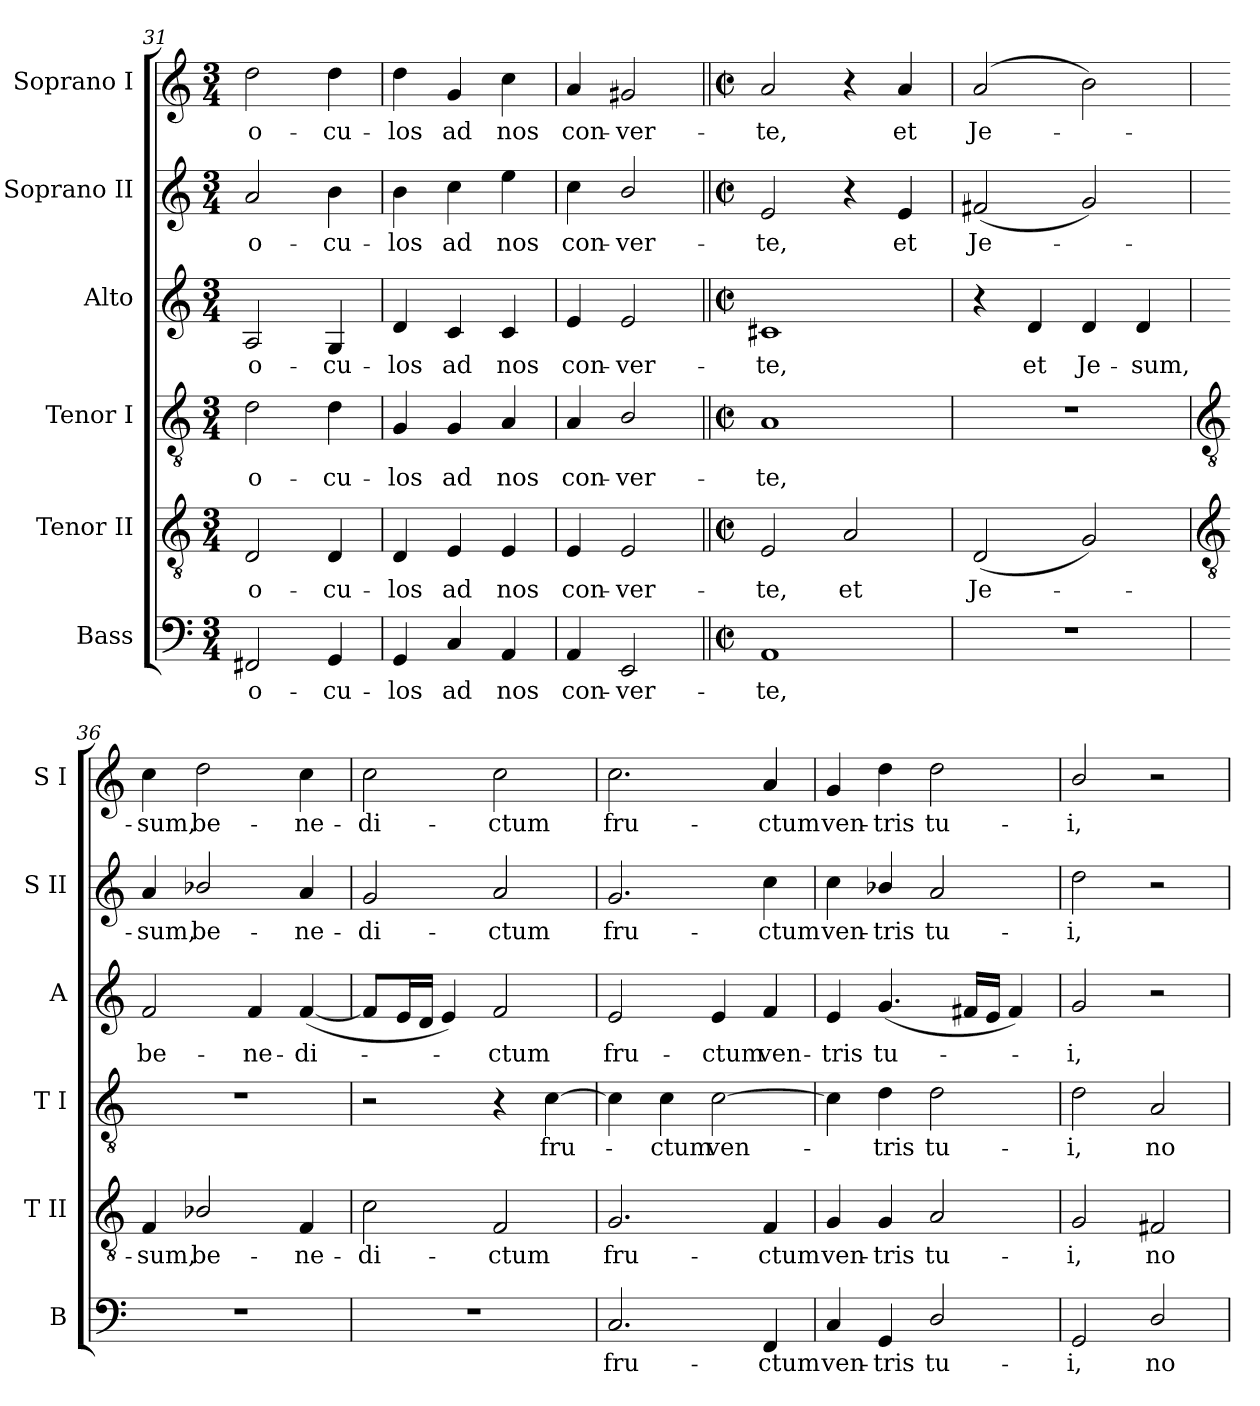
**kern	**text	**kern	**text	**kern	**text	**kern	**text	**kern	**text	**kern	**text
*part6	*part6	*part5	*part5	*part4	*part4	*part3	*part3	*part2	*part2	*part1	*part1
*staff6	*staff6	*staff5	*staff5	*staff4	*staff4	*staff3	*staff3	*staff2	*staff2	*staff1	*staff1
*I"Bass	*	*I"Tenor II	*	*I"Tenor I	*	*I"Alto	*	*I"Soprano II	*	*I"Soprano I	*
*I'B	*	*I'T II	*	*I'T I	*	*I'A	*	*I'S II	*	*I'S I	*
*clefF4	*	*clefGv2	*	*clefGv2	*	*clefG2	*	*clefG2	*	*clefG2	*
*k[]	*	*k[]	*	*k[]	*	*k[]	*	*k[]	*	*k[]	*
*C:	*	*C:	*	*C:	*	*C:	*	*C:	*	*C:	*
*M3/4	*	*M3/4	*	*M3/4	*	*M3/4	*	*M3/4	*	*M3/4	*
=31	=31	=31	=31	=31	=31	=31	=31	=31	=31	=31	=31
!	!LO:LY:b	!	!LO:LY:b	!	!LO:LY:b	!	!LO:LY:b	!	!LO:LY:b	!	!LO:LY:b
2FF#X	o-	2D	o-	2d	o-	2A	o-	2a	o-	2dd	o-
!	!LO:LY:b	!	!LO:LY:b	!	!LO:LY:b	!	!LO:LY:b	!	!LO:LY:b	!	!LO:LY:b
4GG	-cu-	4D	-cu-	4d	-cu-	4G	-cu-	4b	-cu-	4dd	-cu-
=32	=32	=32	=32	=32	=32	=32	=32	=32	=32	=32	=32
!	!LO:LY:b	!	!LO:LY:b	!	!LO:LY:b	!	!LO:LY:b	!	!LO:LY:b	!	!LO:LY:b
4GG	-los	4D	-los	4G	-los	4d	-los	4b	-los	4dd	-los
!	!LO:LY:b	!	!LO:LY:b	!	!LO:LY:b	!	!LO:LY:b	!	!LO:LY:b	!	!LO:LY:b
4C	ad	4E	ad	4G	ad	4c	ad	4cc	ad	4g	ad
!	!LO:LY:b	!	!LO:LY:b	!	!LO:LY:b	!	!LO:LY:b	!	!LO:LY:b	!	!LO:LY:b
4AA	nos	4E	nos	4A	nos	4c	nos	4ee	nos	4cc	nos
=33	=33	=33	=33	=33	=33	=33	=33	=33	=33	=33	=33
!	!LO:LY:b	!	!LO:LY:b	!	!LO:LY:b	!	!LO:LY:b	!	!LO:LY:b	!	!LO:LY:b
4AA	con-	4E	con-	4A	con-	4e	con-	4cc	con-	4a	con-
!	!LO:LY:b	!	!LO:LY:b	!	!LO:LY:b	!	!LO:LY:b	!	!LO:LY:b	!	!LO:LY:b
2EE	-ver-	2E	-ver-	2B/	-ver-	2e	-ver-	2b/	-ver-	2g#X	-ver-
=34||	=34||	=34||	=34||	=34||	=34||	=34||	=34||	=34||	=34||	=34||	=34||
*M2/2	*	*M2/2	*	*M2/2	*	*M2/2	*	*M2/2	*	*M2/2	*
*met(c|)	*	*met(c|)	*	*met(c|)	*	*met(c|)	*	*met(c|)	*	*met(c|)	*
!	!LO:LY:b	!	!LO:LY:b	!	!LO:LY:b	!	!LO:LY:b	!	!LO:LY:b	!	!LO:LY:b
1AA	-te,	2E	-te,	1A	-te,	1c#X	-te,	2e	-te,	2a	-te,
!	!	!	!LO:LY:b	!	!	!	!	!	!	!	!
.	.	2A	et	.	.	.	.	4r	.	4r	.
!	!	!	!	!	!	!	!	!	!LO:LY:b	!	!LO:LY:b
.	.	.	.	.	.	.	.	4e	et	4a	et
=35	=35	=35	=35	=35	=35	=35	=35	=35	=35	=35	=35
!	!	!	!LO:LY:b	!	!	!	!	!	!LO:LY:b	!	!LO:LY:b
1r	.	(<2D	Je-	1r	.	4r	.	(<2f#X	Je-	(<2a	Je-
!	!	!	!	!	!	!	!LO:LY:b	!	!	!	!
.	.	.	.	.	.	4d	et	.	.	.	.
!	!	!	!	!	!	!	!LO:LY:b	!	!	!	!
.	.	2G)	.	.	.	4d	Je-	2g)	.	2b)	.
!	!	!	!	!	!	!	!LO:LY:b	!	!	!	!
.	.	.	.	.	.	4d	-sum,	.	.	.	.
!!LO:LB:g=z
=36	=36	=36	=36	=36	=36	=36	=36	=36	=36	=36	=36
*	*	*clefGv2	*	*clefGv2	*	*	*	*	*	*	*
!	!	!	!LO:LY:b	!	!	!	!LO:LY:b	!	!LO:LY:b	!	!LO:LY:b
1r	.	4F	sum,	1r	.	2f	be-	4a	sum,	4cc	sum,
!	!	!	!LO:LY:b	!	!	!	!	!	!LO:LY:b	!	!LO:LY:b
.	.	2B-X/	be-	.	.	.	.	2b-X/	be-	2dd	be-
!	!	!	!	!	!	!	!LO:LY:b	!	!	!	!
.	.	.	.	.	.	4f	-ne-	.	.	.	.
!	!	!	!LO:LY:b	!	!	!	!LO:LY:b	!	!LO:LY:b	!	!LO:LY:b
.	.	4F	-ne-	.	.	(<[4f	-di-	4a	-ne-	4cc	-ne-
=37	=37	=37	=37	=37	=37	=37	=37	=37	=37	=37	=37
!	!	!	!LO:LY:b	!	!	!	!	!	!LO:LY:b	!	!LO:LY:b
1r	.	2c	-di-	2r	.	8fL]	.	2g	-di-	2cc	-di-
.	.	.	.	.	.	16eL	.	.	.	.	.
.	.	.	.	.	.	16dJJ	.	.	.	.	.
.	.	.	.	.	.	4e)	.	.	.	.	.
!	!	!	!LO:LY:b	!	!	!	!LO:LY:b	!	!LO:LY:b	!	!LO:LY:b
.	.	2F	-ctum	4r	.	2f	ctum	2a	-ctum	2cc	-ctum
!	!	!	!	!	!LO:LY:b	!	!	!	!	!	!
.	.	.	.	[4c	fru-	.	.	.	.	.	.
=38	=38	=38	=38	=38	=38	=38	=38	=38	=38	=38	=38
!	!LO:LY:b	!	!LO:LY:b	!	!	!	!LO:LY:b	!	!LO:LY:b	!	!LO:LY:b
2.C	fru-	2.G	fru-	4c]	.	2e	fru-	2.g	fru-	2.cc	fru-
!	!	!	!	!	!LO:LY:b	!	!	!	!	!	!
.	.	.	.	4c	ctum	.	.	.	.	.	.
!	!	!	!	!	!LO:LY:b	!	!LO:LY:b	!	!	!	!
.	.	.	.	[2c	ven-	4e	-ctum	.	.	.	.
!	!LO:LY:b	!	!LO:LY:b	!	!	!	!LO:LY:b	!	!LO:LY:b	!	!LO:LY:b
4FF	-ctum	4F	-ctum	.	.	4f	ven-	4cc	-ctum	4a	-ctum
=39	=39	=39	=39	=39	=39	=39	=39	=39	=39	=39	=39
!	!LO:LY:b	!	!LO:LY:b	!	!	!	!LO:LY:b	!	!LO:LY:b	!	!LO:LY:b
4C	ven-	4G	ven-	4c]	.	4e	-tris	4cc	ven-	4g	ven-
!	!LO:LY:b	!	!LO:LY:b	!	!LO:LY:b	!	!LO:LY:b	!	!LO:LY:b	!	!LO:LY:b
4GG	-tris	4G	-tris	4d	tris	(<4.g	tu-	4b-X/	-tris	4dd	-tris
!	!LO:LY:b	!	!LO:LY:b	!	!LO:LY:b	!	!	!	!LO:LY:b	!	!LO:LY:b
2D/	tu-	2A	tu-	2d	tu-	.	.	2a	tu-	2dd	tu-
.	.	.	.	.	.	16f#XLL	.	.	.	.	.
.	.	.	.	.	.	16eJJ	.	.	.	.	.
.	.	.	.	.	.	4f#)	.	.	.	.	.
=40	=40	=40	=40	=40	=40	=40	=40	=40	=40	=40	=40
!	!LO:LY:b	!	!LO:LY:b	!	!LO:LY:b	!	!LO:LY:b	!	!LO:LY:b	!	!LO:LY:b
2GG	-i,	2G	-i,	2d	-i,	2g	i,	2dd	-i,	2b/	-i,
!	!LO:LY:b	!	!LO:LY:b	!	!LO:LY:b	!	!	!	!	!	!
2D/	no-	2F#X	no-	2A	no-	2r	.	2r	.	2r	.
=	=	=	=	=	=	=	=	=	=	=	=
*-	*-	*-	*-	*-	*-	*-	*-	*-	*-	*-	*-
